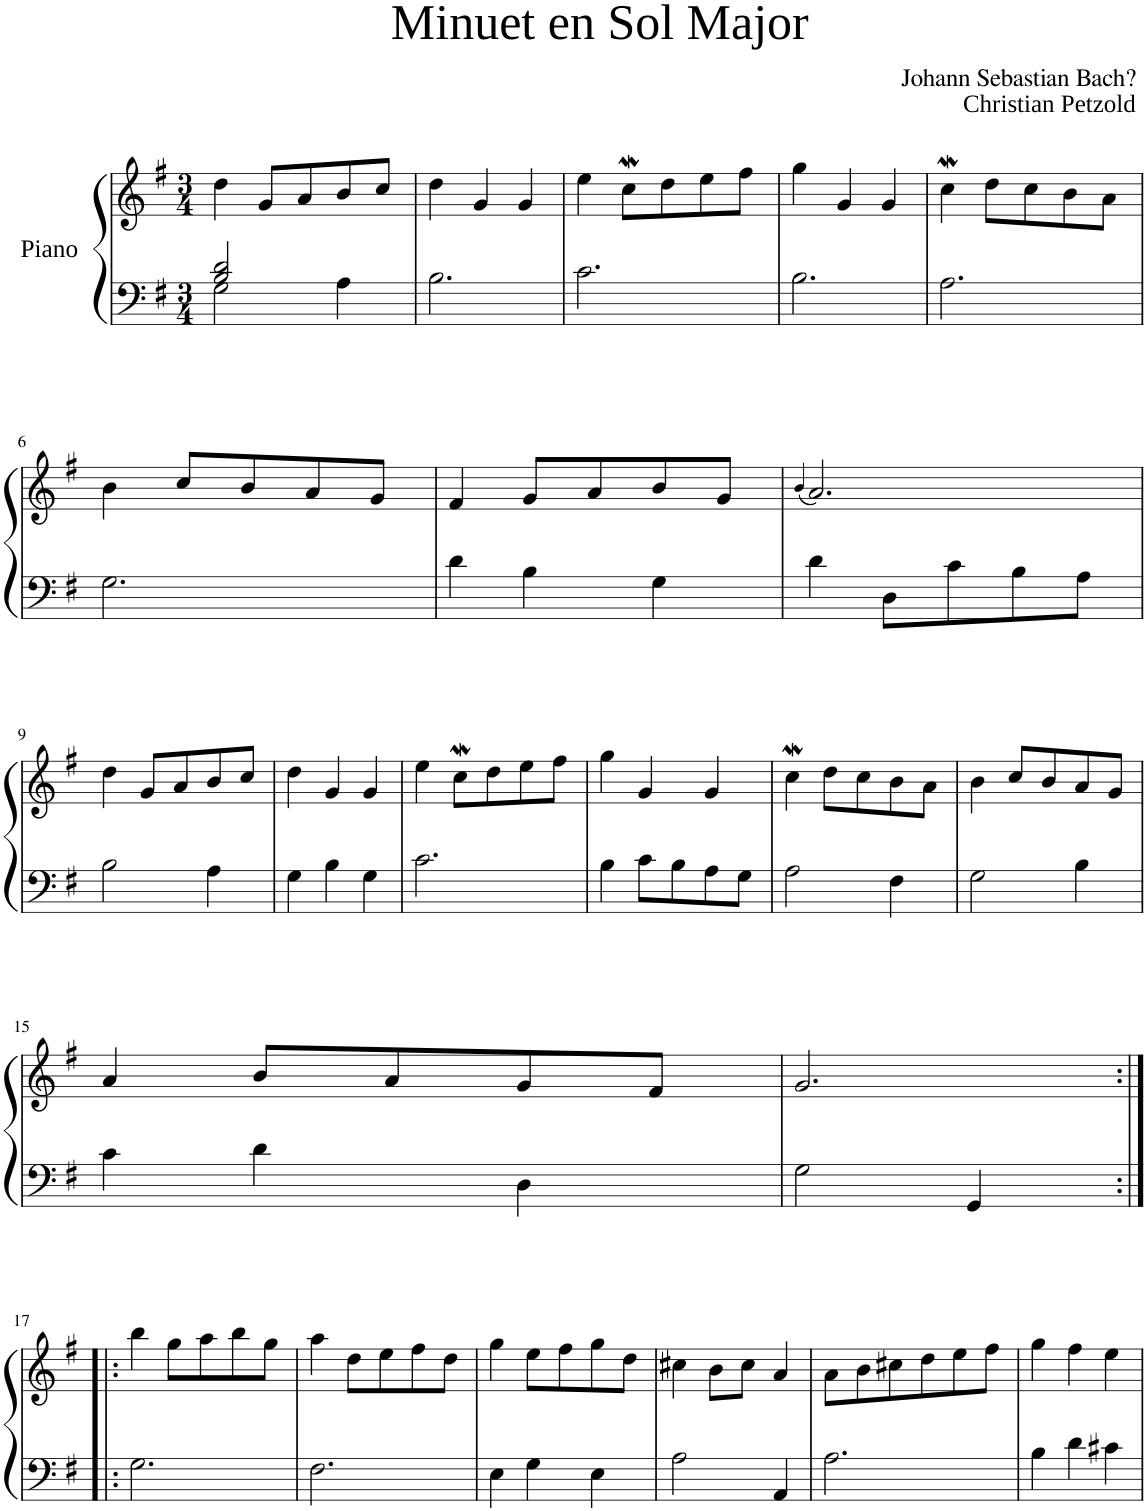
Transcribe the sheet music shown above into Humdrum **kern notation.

**kern	**kern
*part1	*part1
*staff2	*staff1
*I"Piano	*
*I'Pno	*
*clefF4	*clefG2
*k[f#]	*k[f#]
*M3/4	*M3/4
=1	=1
*^	*
2B/ 2d/	2G\	4dd\
.	.	8g/L
.	.	8a/
4A\	4ryy	8b/
.	.	8cc/J
*v	*v	*
=2	=2
2.B\	4dd\
.	4g'/
.	4g'/
=3	=3
2.c\	4ee\
.	8ccw\L
.	8dd\
.	8ee\
.	8ff#\J
=4	=4
2.B\	4gg\
.	4g'/
.	4g'/
=5	=5
2.A\	4ccw\
.	8dd\L
.	8cc\
.	8b\
.	8a\J
!!LO:LB:g=z
=6	=6
2.G\	4b\
.	8cc/L
.	8b/
.	8a/
.	8g/J
=7	=7
4d\	4f#/
4B\	8g/L
.	8a/
4G\	8b/
.	8g/J
=8	=8
.	(4qb/
*	*^
4d\	2.a/)	4b!
8D\L	.	2a!
8c\	.	.
8B\	.	.
8A\J	.	.
*	*v	*v
!!LO:LB:g=z
=9	=9
2B\	4dd\
.	8g/L
.	8a/
4A\	8b/
.	8cc/J
=10	=10
4G\	4dd\
4B'\	4g'/
4G'\	4g'/
=11	=11
2.c\	4ee\
.	8ccw\L
.	8dd\
.	8ee\
.	8ff#\J
=12	=12
4B\	4gg\
8c\L	4g'/
8B\	.
8A\	4g'/
8G\J	.
=13	=13
2A\	4ccw\
.	8dd\L
.	8cc\
4F#\	8b\
.	8a\J
=14	=14
2G\	4b\
.	8cc/L
.	8b/
4B\	8a/
.	8g/J
!!LO:LB:g=z
=15	=15
4c\	4a/
4d\	8b/L
.	8a/
4D\	8g/
.	8f#/J
=16	=16
2G\	2.g/
4GG/	.
!!LO:LB:g=z
=17:|!|:	=17:|!|:
2.G\	4bb\
.	8gg\L
.	8aa\
.	8bb\
.	8gg\J
=18	=18
2.F#\	4aa\
.	8dd\L
.	8ee\
.	8ff#\
.	8dd\J
=19	=19
4E\	4gg\
4G\	8ee\L
.	8ff#\
4E\	8gg\
.	8dd\J
=20	=20
2A\	4cc#X\
.	8b\L
.	8cc#\J
4AA/	4a/
=21	=21
2.A\	8a\L
.	8b\
.	8cc#X\
.	8dd\
.	8ee\
.	8ff#\J
=22	=22
4B\	4gg\
4d\	4ff#\
4c#X\	4ee\
=	=
*-	*-
